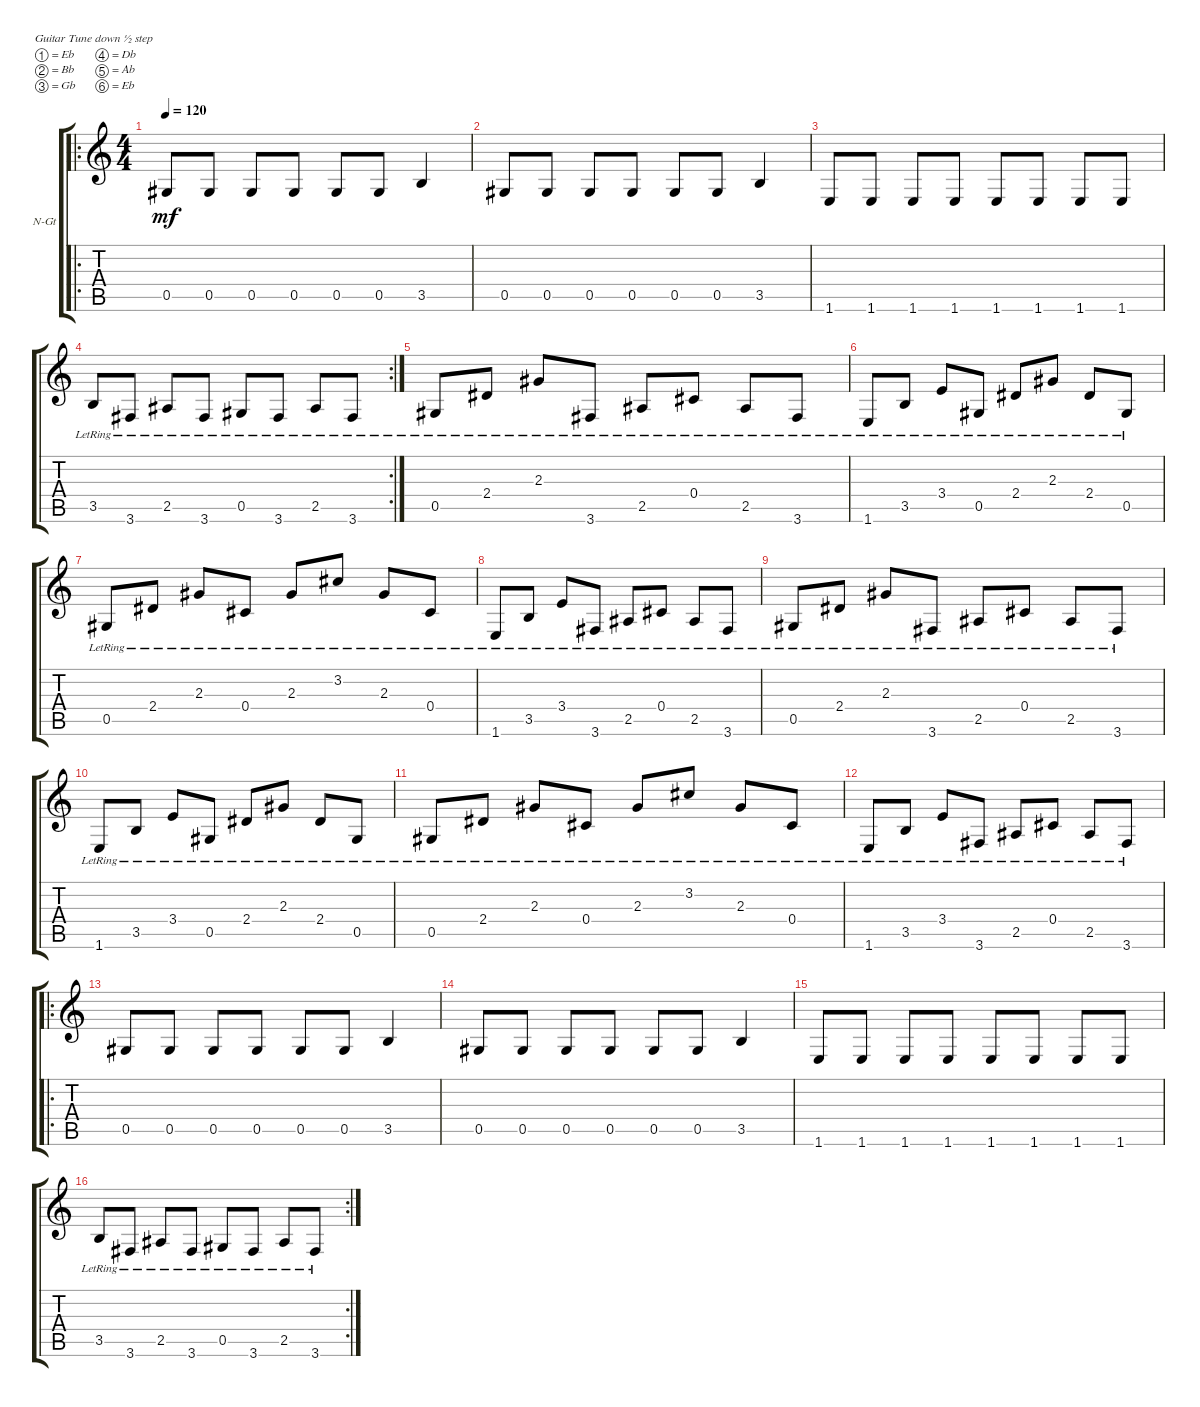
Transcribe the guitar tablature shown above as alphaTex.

\defaultSystemsLayout 4
\bracketExtendMode groupsimilarinstruments
\firstSystemTrackNameOrientation horizontal
\otherSystemsTrackNameOrientation horizontal
\track ("Rythem Guitar" "N-Gt") {instrument acousticguitarnylon}
\staff {score tabs}
\tuning (Eb4 Bb3 Gb3 Db3 Ab2 Eb2)
\ro
\ts (4 4)
\tempo 120
\clef g2
\ks c
0.5.8{dy mf instrument acousticguitarnylon} 0.5.8 0.5.8 0.5.8 0.5.8 0.5.8 3.5.4 |
0.5.8 0.5.8 0.5.8 0.5.8 0.5.8 0.5.8 3.5.4 |
1.6.8 1.6.8 1.6.8 1.6.8 1.6.8 1.6.8 1.6.8 1.6.8 |
\rc 2
3.5{lr}.8 3.6{lr}.8 2.5{lr}.8 3.6{lr}.8 0.5{lr}.8 3.6{lr}.8 2.5{lr}.8 3.6{lr}.8 |
0.5{lr}.8 2.4{lr}.8 2.3{lr}.8 3.6{lr}.8 2.5{lr}.8 0.4{lr}.8 2.5{lr}.8 3.6{lr}.8 |
1.6{lr}.8 3.5{lr}.8 3.4{lr}.8 0.5{lr}.8 2.4{lr}.8 2.3{lr}.8 2.4{lr}.8 0.5{lr}.8 |
0.5{lr}.8 2.4{lr}.8 2.3{lr}.8 0.4{lr}.8 2.3{lr}.8 3.2{lr}.8 2.3{lr}.8 0.4{lr}.8 |
1.6{lr}.8 3.5{lr}.8 3.4{lr}.8 3.6{lr}.8 2.5{lr}.8 0.4{lr}.8 2.5{lr}.8 3.6{lr}.8 |
0.5{lr}.8 2.4{lr}.8 2.3{lr}.8 3.6{lr}.8 2.5{lr}.8 0.4{lr}.8 2.5{lr}.8 3.6{lr}.8 |
1.6{lr}.8 3.5{lr}.8 3.4{lr}.8 0.5{lr}.8 2.4{lr}.8 2.3{lr}.8 2.4{lr}.8 0.5{lr}.8 |
0.5{lr}.8 2.4{lr}.8 2.3{lr}.8 0.4{lr}.8 2.3{lr}.8 3.2{lr}.8 2.3{lr}.8 0.4{lr}.8 |
1.6{lr}.8 3.5{lr}.8 3.4{lr}.8 3.6{lr}.8 2.5{lr}.8 0.4{lr}.8 2.5{lr}.8 3.6{lr}.8 |
\ro
0.5.8 0.5.8 0.5.8 0.5.8 0.5.8 0.5.8 3.5.4 |
0.5.8 0.5.8 0.5.8 0.5.8 0.5.8 0.5.8 3.5.4 |
1.6.8 1.6.8 1.6.8 1.6.8 1.6.8 1.6.8 1.6.8 1.6.8 |
\rc 2
3.5{lr}.8 3.6{lr}.8 2.5{lr}.8 3.6{lr}.8 0.5{lr}.8 3.6{lr}.8 2.5{lr}.8 3.6{lr}.8
